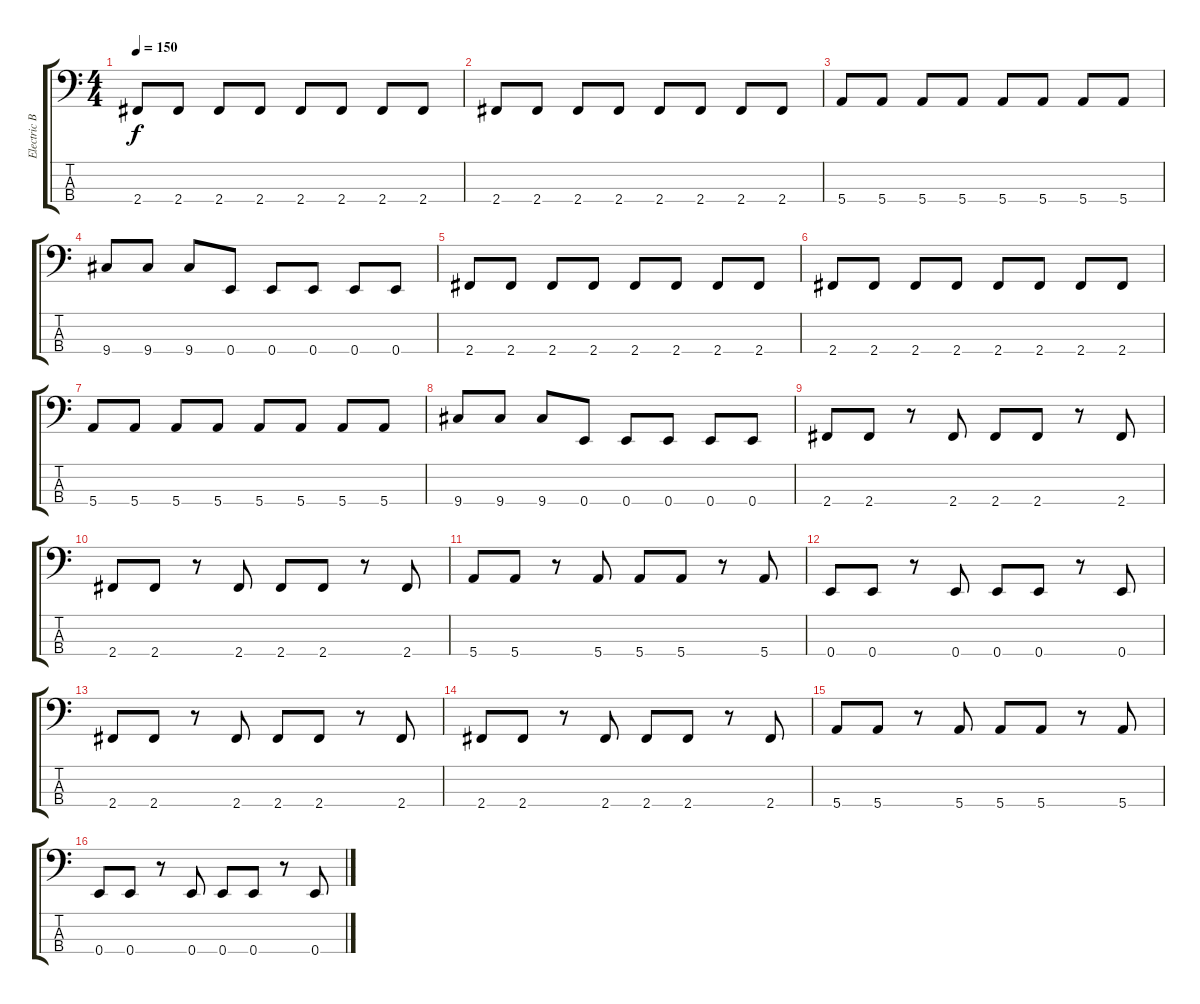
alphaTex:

\track ("Electric Bass" "Electric B") {instrument electricbassfinger}
\staff {score tabs}
\tuning (G2 D2 A1 E1) {hide}
\ts (4 4)
\tempo 150
\clef f4
\ks c
2.4.8{dy f} 2.4.8 2.4.8 2.4.8 2.4.8 2.4.8 2.4.8 2.4.8 |
2.4.8 2.4.8 2.4.8 2.4.8 2.4.8 2.4.8 2.4.8 2.4.8 |
5.4.8 5.4.8 5.4.8 5.4.8 5.4.8 5.4.8 5.4.8 5.4.8 |
9.4.8 9.4.8 9.4.8 0.4.8 0.4.8 0.4.8 0.4.8 0.4.8 |
2.4.8 2.4.8 2.4.8 2.4.8 2.4.8 2.4.8 2.4.8 2.4.8 |
2.4.8 2.4.8 2.4.8 2.4.8 2.4.8 2.4.8 2.4.8 2.4.8 |
5.4.8 5.4.8 5.4.8 5.4.8 5.4.8 5.4.8 5.4.8 5.4.8 |
9.4.8 9.4.8 9.4.8 0.4.8 0.4.8 0.4.8 0.4.8 0.4.8 |
2.4.8 2.4.8 r.8 2.4.8 2.4.8 2.4.8 r.8 2.4.8 |
2.4.8 2.4.8 r.8 2.4.8 2.4.8 2.4.8 r.8 2.4.8 |
5.4.8 5.4.8 r.8 5.4.8 5.4.8 5.4.8 r.8 5.4.8 |
0.4.8 0.4.8 r.8 0.4.8 0.4.8 0.4.8 r.8 0.4.8 |
2.4.8 2.4.8 r.8 2.4.8 2.4.8 2.4.8 r.8 2.4.8 |
2.4.8 2.4.8 r.8 2.4.8 2.4.8 2.4.8 r.8 2.4.8 |
5.4.8 5.4.8 r.8 5.4.8 5.4.8 5.4.8 r.8 5.4.8 |
0.4.8 0.4.8 r.8 0.4.8 0.4.8 0.4.8 r.8 0.4.8
